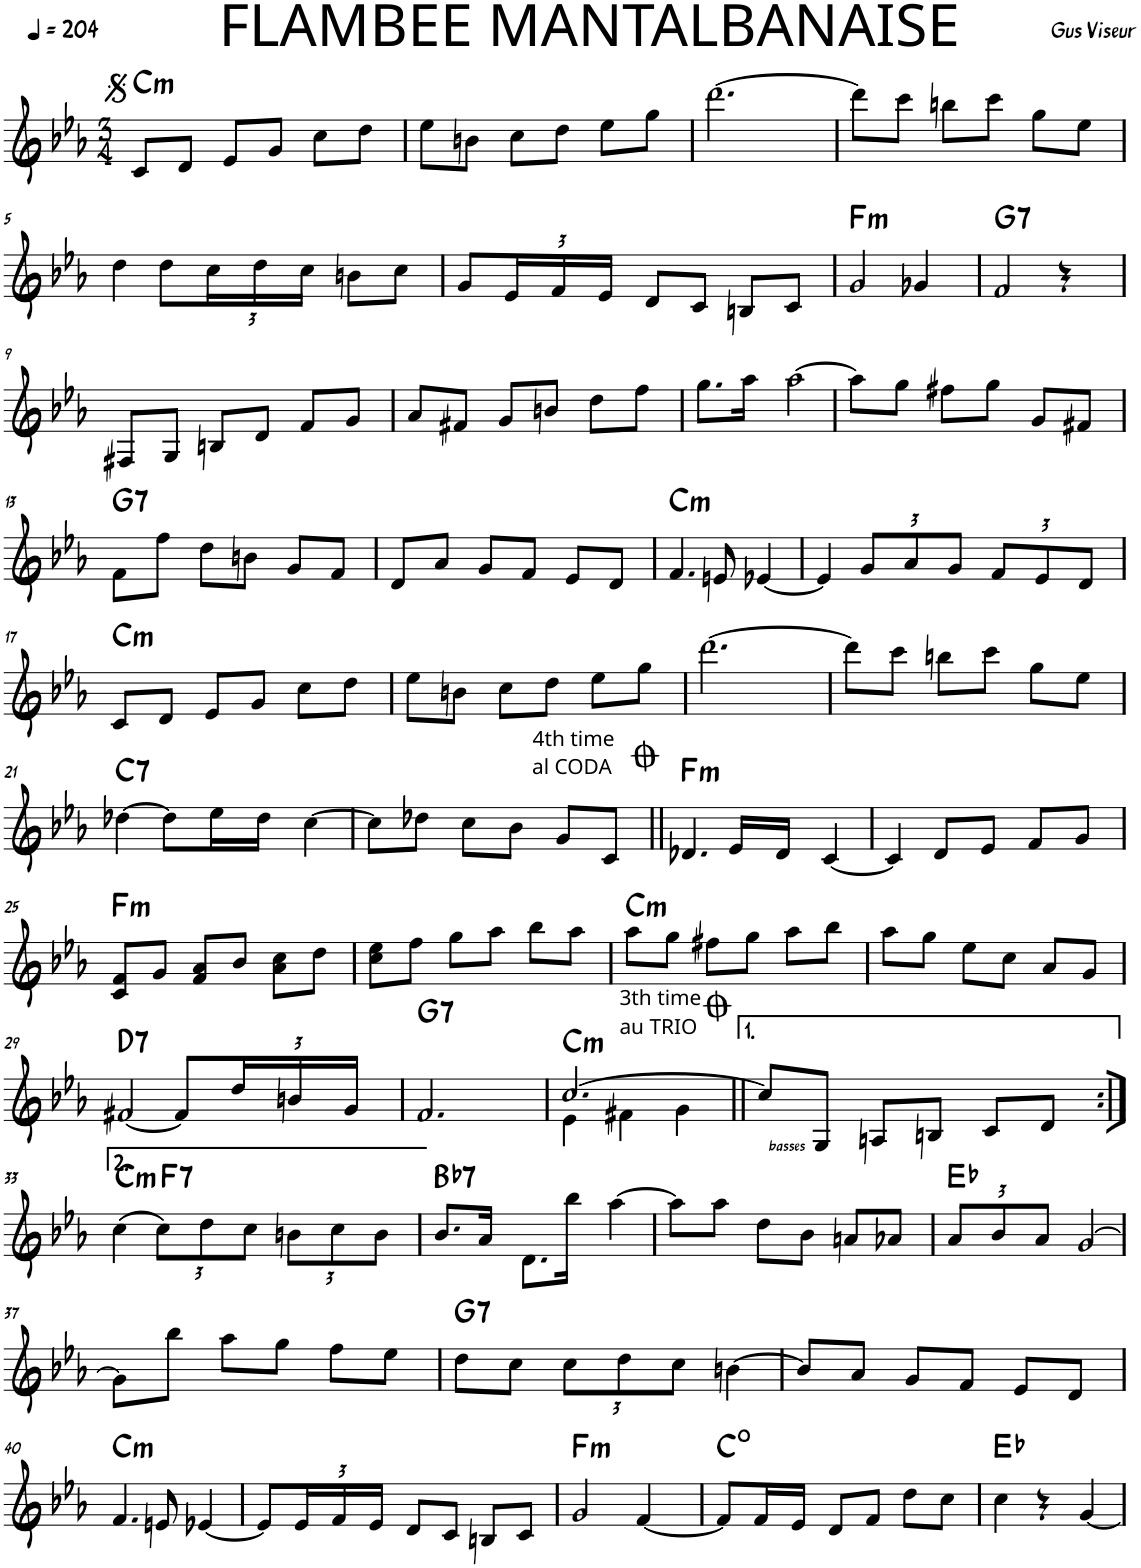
**kern	**harte
*part1	*part1
*staff1	*
*I"Piano	*
*I'Pno.	*
*clefG2	*
*k[b-e-a-]	*
*M3/4	*
=1	=1
!	!LO:H:kt=m
8c/L	C:min
8d/J	.
8e-/L	.
8g/J	.
8cc\L	.
8dd\J	.
=2	=2
8ee-\L	.
8bn\J	.
8cc\L	.
8dd\J	.
8ee-\L	.
8gg\J	.
=3	=3
[2.ddd\	.
=4	=4
8ddd\L]	.
8ccc\J	.
8bbn\L	.
8ccc\J	.
8gg\L	.
8ee-\J	.
!!LO:LB:g=z
=5	=5
4dd\	.
8dd\L	.
*Xbrackettup	*
24cc\L	.
24dd\	.
24cc\JJ	.
8bn\L	.
8cc\J	.
=6	=6
8g/L	.
24e-/L	.
24f/	.
24e-/JJ	.
8d/L	.
8c/J	.
8Bn/L	.
8c/J	.
=7	=7
!	!LO:H:kt=m
2g/	F:min
4g-X/	.
=8	=8
!	!LO:H:kt=7
2f/	G:7
4r	.
!!LO:LB:g=z
=9	=9
8F#X/L	.
8G/J	.
8Bn/L	.
8d/J	.
8f/L	.
8g/J	.
=10	=10
8a-/L	.
8f#X/J	.
8g/L	.
8bn/J	.
8dd\L	.
8ff\J	.
=11	=11
8.gg\L	.
16aa-\Jk	.
[2aa-\	.
=12	=12
8aa-\L]	.
8gg\J	.
8ff#X\L	.
8gg\J	.
8g/L	.
8f#X/J	.
!!LO:LB:g=z
=13	=13
!	!LO:H:kt=7
8f\L	G:7
8ff\J	.
8dd\L	.
8bn\J	.
8g/L	.
8f/J	.
=14	=14
8d/L	.
8a-/J	.
8g/L	.
8f/J	.
8e-/L	.
8d/J	.
=15	=15
!	!LO:H:kt=m
4.f/	C:min
8en/	.
[4e-X/	.
=16	=16
4e-/]	.
12g/L	.
12a-/	.
12g/J	.
12f/L	.
12e-/	.
12d/J	.
!!LO:LB:g=z
=17	=17
!	!LO:H:kt=m
8c/L	C:min
8d/J	.
8e-/L	.
8g/J	.
8cc\L	.
8dd\J	.
=18	=18
8ee-\L	.
8bn\J	.
8cc\L	.
8dd\J	.
8ee-\L	.
8gg\J	.
=19	=19
[2.ddd\	.
=20	=20
8ddd\L]	.
8ccc\J	.
8bbn\L	.
8ccc\J	.
8gg\L	.
8ee-\J	.
!!LO:LB:g=z
=21	=21
!	!LO:H:kt=7
[4dd-X\	C:7
8dd-\L]	.
16ee-\L	.
16dd-\JJ	.
[4cc\	.
=22	=22
8cc\L]	.
8dd-X\J	.
8cc\L	.
8b-\J	.
!LO:TX:a:t=4th time	!
8g/L	.
8c/J	.
=23||	=23||
!	!LO:H:kt=m
4.d-X/	F:min
16e-/LL	.
16d-/JJ	.
[4c/	.
=24	=24
4c/]	.
8d/L	.
8e-/J	.
8f/L	.
8g/J	.
!!LO:LB:g=z
=25	=25
!	!LO:H:kt=m
8c/ 8f/L	F:min
8g/J	.
8f/ 8a-/L	.
8b-/J	.
8a-\ 8cc\L	.
8dd\J	.
=26	=26
8cc\ 8ee-\L	.
8ff\J	.
8gg\L	.
8aa-\J	.
8bb-\L	.
8aa-\J	.
=27	=27
!	!LO:H:kt=m
8aa-\L	C:min
8gg\J	.
8ff#X\L	.
8gg\J	.
8aa-\L	.
8bb-\J	.
=28	=28
8aa-\L	.
8gg\J	.
8ee-\L	.
8cc\J	.
8a-/L	.
8g/J	.
!!LO:LB:g=z
=29	=29
!	!LO:H:kt=7
[2f#X/	D:7
8f#/L]	.
24dd/L	.
24bn/	.
24g/JJ	.
=30	=30
!	!LO:H:n=1:kt=N.C.
!	!LO:H:n=2:kt=7
2.f/	N G:7
=31	=31
*^	*
!	!	!LO:H:kt=m
[2.cc/	4e-\	C:min
.	4f#X\	.
!	!LO:TX:a:t=3th time	!
!	!LO:TX:a:t=au TRIO	!
.	4g\	.
*v	*v	*
=32||	=32||
8cc/L]	.
!LO:TX:b:t=basses	!
8G/J	.
8An/L	.
8Bn/J	.
8c/L	.
8d/J	.
!!LO:LB:g=z
=33:|!	=33:|!
!	!LO:H:kt=m
(4cc\	C:min
!	!LO:H:kt=7
12cc\L)	F:7
12dd\	.
12cc\J	.
12bn\L	.
12cc\	.
12b\J	.
=34	=34
!	!LO:H:kt=7
8.b-/L	Bb:7
16a-/Jk	.
8.d\L	.
16bb-\Jk	.
[4aa-\	.
=35	=35
8aa-\L]	.
8aa-\J	.
8dd\L	.
8b-\J	.
8an/L	.
8a-X/J	.
=36	=36
12a-/L	Eb:maj
12b-/	.
12a-/J	.
[2g/	.
!!LO:LB:g=z
=37	=37
8g\L]	.
8bb-\J	.
8aa-\L	.
8gg\J	.
8ff\L	.
8ee-\J	.
=38	=38
!	!LO:H:kt=7
8dd\L	G:7
8cc\J	.
12cc\L	.
12dd\	.
12cc\J	.
[4bn\	.
=39	=39
8b/L]	.
8a-/J	.
8g/L	.
8f/J	.
8e-/L	.
8d/J	.
!!LO:LB:g=z
=40	=40
!	!LO:H:kt=m
4.f/	C:min
8en/	.
[4e-X/	.
=41	=41
8e-/L]	.
24e-/L	.
24f/	.
24e-/JJ	.
8d/L	.
8c/J	.
8Bn/L	.
8c/J	.
=42	=42
!	!LO:H:kt=m
2g/	F:min
[4f/	.
=43	=43
8f/L]	C:dim
16f/L	.
16e-/JJ	.
8d/L	.
8f/J	.
8dd\L	.
8cc\J	.
=44	=44
4cc\	Eb:maj
4r	.
[4g/	.
=	=
*-	*-
